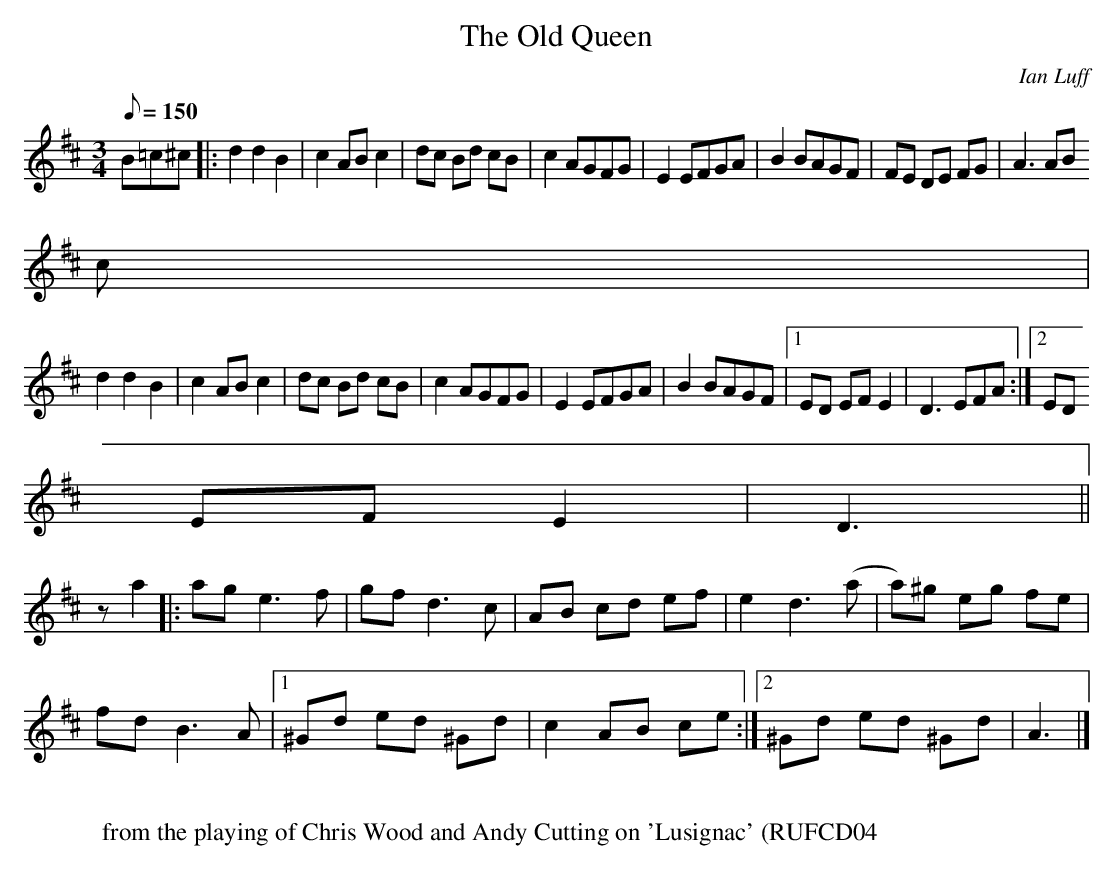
X:1
T:Old Queen, The
M:3/4
L:1/8
Q:150
C:Ian Luff
K:D
B=c^c|:d2 d2 B2|c2 AB c2|dc Bd cB|c2 AGFG|E2 EFGA|B2 BAGF|FE DE FG|A3 AB
c|
d2 d2 B2|c2 AB c2|dc Bd cB|c2 AGFG|E2 EFGA|B2 BAGF|1ED EF E2|D3 EFA:|2ED
EF E2|D3||
za2|:ag e3f|gf d3c|AB cd ef|e2 d3 (a|a)^g eg fe|
fd B3A|1^Gd ed ^Gd|c2 AB ce:|2^Gd ed ^Gd|A3|]
W:
W:from the playing of Chris Wood and Andy Cutting on 'Lusignac' (RUFCD04
)
